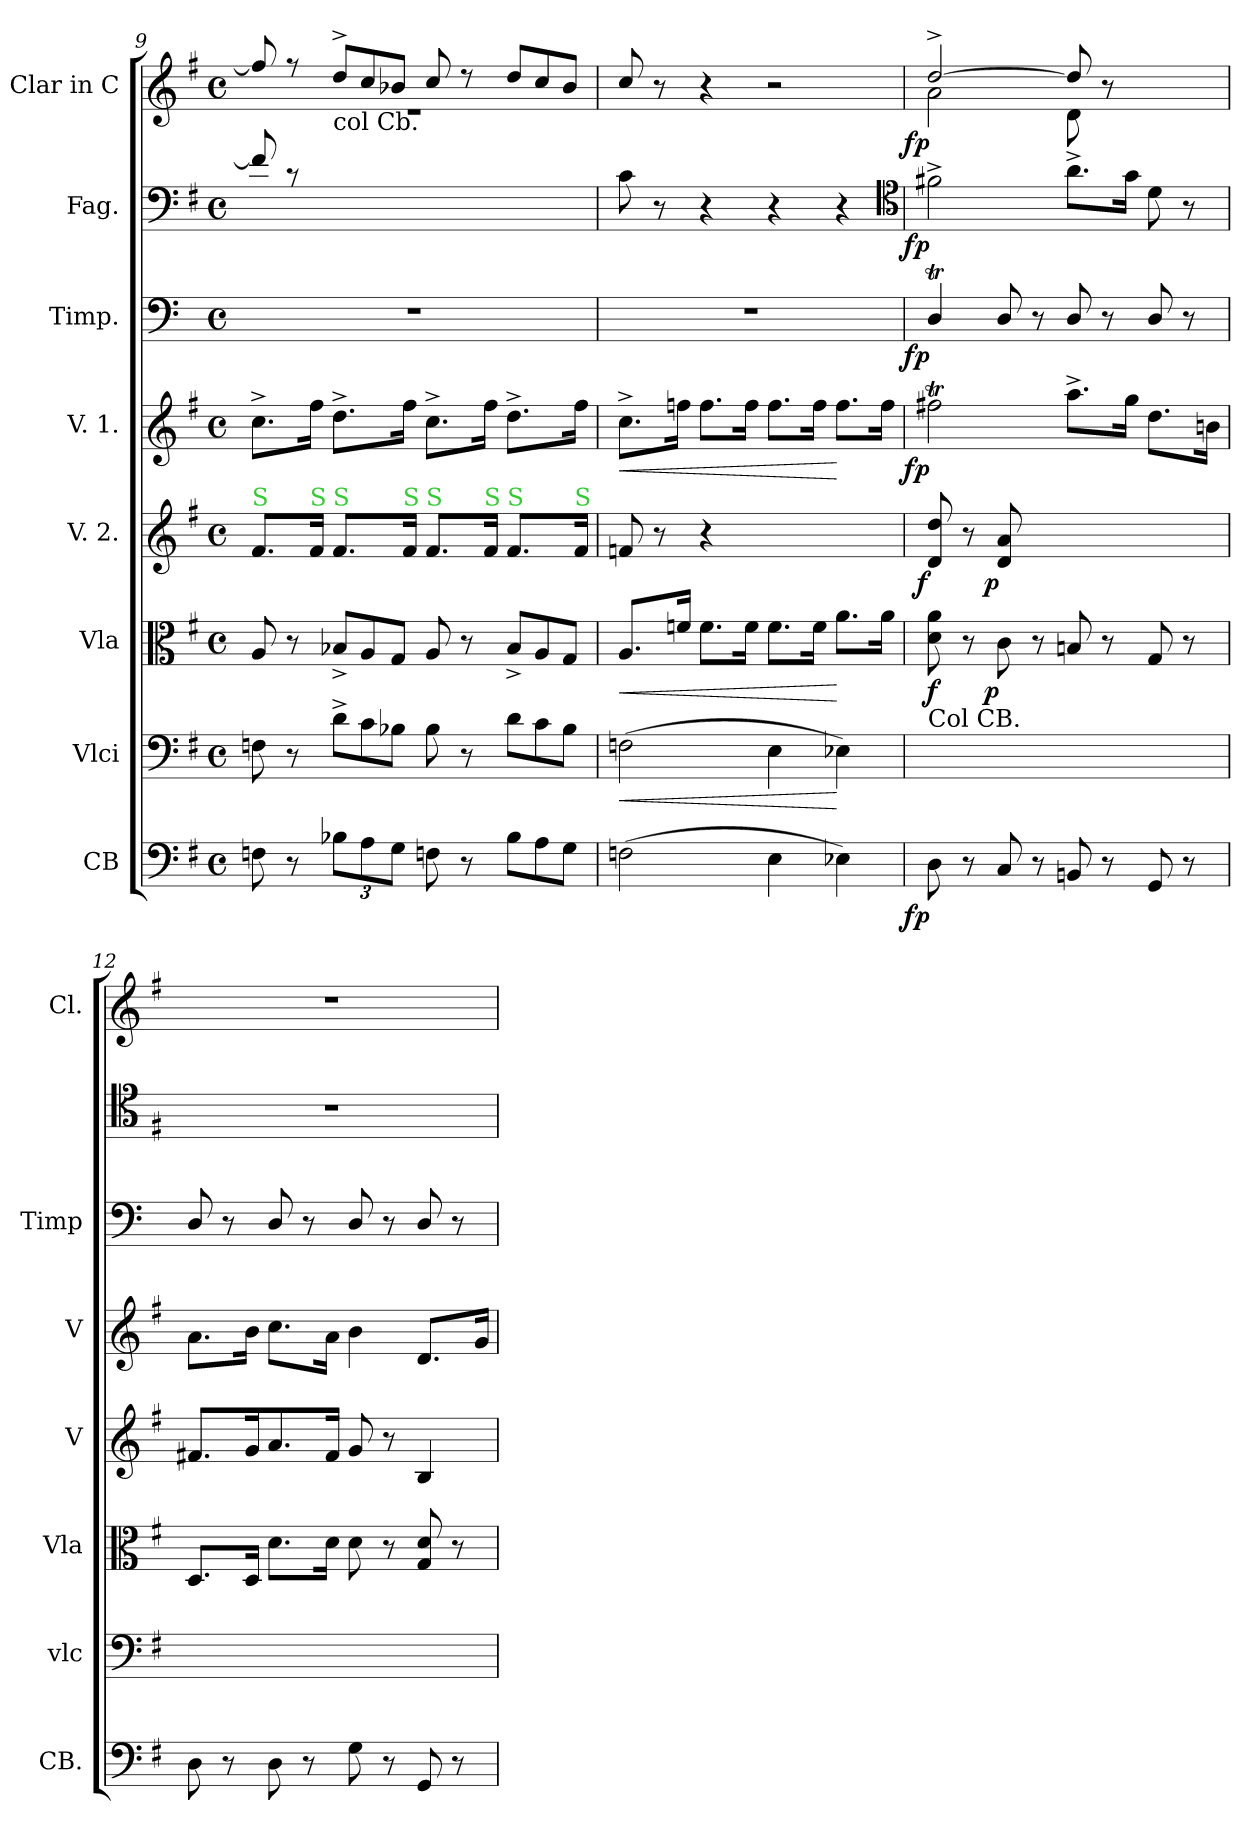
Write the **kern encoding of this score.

**kern	**dynam	**kern	**dynam	**kern	**dynam	**kern	**dynam	**kern	**dynam	**kern	**dynam	**kern	**dynam	**kern	**dynam
*part8	*part8	*part7	*part7	*part6	*part6	*part5	*part5	*part4	*part4	*part3	*part3	*part2	*part2	*part1	*part1
*staff8	*staff8	*staff7	*staff7	*staff6	*staff6	*staff5	*staff5	*staff4	*staff4	*staff3	*staff3	*staff2	*staff2	*staff1	*staff1
*I"CB	*	*I"Vlci	*	*I"Vla	*	*I"V. 2.	*	*I"V. 1.	*	*I"Timp.	*	*I"Fag.	*	*I"Clar in C	*
*I'CB.	*	*I'vlc	*	*I'Vla	*	*I'V	*	*I'V	*	*I'Timp	*	*	*	*I'Cl.	*
*clefF4	*	*clefF4	*	*clefC3	*	*clefG2	*	*clefG2	*	*clefF4	*	*clefF4	*	*clefG2	*
*k[f#]	*	*k[f#]	*	*k[f#]	*	*k[f#]	*	*k[f#]	*	*	*	*k[f#]	*	*k[f#]	*
*M4/4	*	*M4/4	*	*M4/4	*	*M4/4	*	*M4/4	*	*M4/4	*	*M4/4	*	*M4/4	*
*met(c)	*	*met(c)	*	*met(c)	*	*met(c)	*	*met(c)	*	*met(c)	*	*met(c)	*	*met(c)	*
=9	=9	=9	=9	=9	=9	=9	=9	=9	=9	=9	=9	=9	=9	=9	=9
*	*	*	*	*	*	*	*	*	*	*	*	*	*	*^	*
!	!	!	!	!	!	!LO:TX:a:color=limegreen:t=S	!	!	!	!	!	!	!	!	!	!
8Fn\	.	8Fn\	.	8A/	.	8.f#/L	.	8.cc^>\L	.	1r	.	8f/]	.	8ff/]	1re	.
8r	.	8r	.	8r	.	.	.	.	.	.	.	8rc	.	8r	.	.
!	!	!	!	!	!	!LO:TX:a:color=limegreen:t=S	!	!	!	!	!	!	!	!	!	!
.	.	.	.	.	.	16f#/Jk	.	16ff#\Jk	.	.	.	.	.	.	.	.
*	*	*Xtuplet	*	*Xtuplet	*	*	*	*	*	*	*	*Xtuplet	*	*Xtuplet	*	*
!	!	!	!	!	!	!	!	!	!	!	!	!LO:TX:a:t=col Cb.	!	!	!	!
!	!	!	!	!	!	!LO:TX:a:color=limegreen:t=S	!	!	!	!	!	!	!	!	!	!
12B-X\L	.	12d^>\L	.	12B-X^>/L	.	8.f#/L	.	8.dd^>\L	.	.	.	12b-X\Lyy	.	12dd^>/L	.	.
12A\	.	12c\	.	12A/	.	.	.	.	.	.	.	12a\yy	.	12cc/	.	.
12G\J	.	12B-X\J	.	12G/J	.	.	.	.	.	.	.	12g\Jyy	.	12b-X/J	.	.
!	!	!	!	!	!	!LO:TX:a:color=limegreen:t=S	!	!	!	!	!	!	!	!	!	!
.	.	.	.	.	.	16f#/Jk	.	16ff#\Jk	.	.	.	.	.	.	.	.
!	!	!	!	!	!	!LO:TX:a:color=limegreen:t=S	!	!	!	!	!	!	!	!	!	!
8Fn\	.	8B-\	.	8A/	.	8.f#/L	.	8.cc^>\L	.	.	.	8fn\yy	.	8cc/	.	.
8r	.	8r	.	8r	.	.	.	.	.	.	.	8ryy	.	8r	.	.
!	!	!	!	!	!	!LO:TX:a:color=limegreen:t=S	!	!	!	!	!	!	!	!	!	!
.	.	.	.	.	.	16f#/Jk	.	16ff#\Jk	.	.	.	.	.	.	.	.
*Xtuplet	*	*	*	*	*	*	*	*	*	*	*	*	*	*	*	*
!	!	!	!	!	!	!LO:TX:a:color=limegreen:t=S	!	!	!	!	!	!	!	!	!	!
12B-\L	.	12d\L	.	12B-^>/L	.	8.f#/L	.	8.dd^>\L	.	.	.	12b-\Lyy	.	12dd/L	.	.
12A\	.	12c\	.	12A/	.	.	.	.	.	.	.	12a\yy	.	12cc/	.	.
12G\J	.	12B-\J	.	12G/J	.	.	.	.	.	.	.	12g\Jyy	.	12b-/J	.	.
!	!	!	!	!	!	!LO:TX:a:color=limegreen:t=S	!	!	!	!	!	!	!	!	!	!
.	.	.	.	.	.	16f#/Jk	.	16ff#\Jk	.	.	.	.	.	.	.	.
*	*	*	*	*	*	*	*	*	*	*	*	*	*	*v	*v	*
=10	=10	=10	=10	=10	=10	=10	=10	=10	=10	=10	=10	=10	=10	=10	=10
!	!	!	!LO:HP:b	!	!LO:HP:b	!	!	!	!LO:HP:b	!	!	!	!	!	!
(>2Fn\	.	(>2Fn\	<	8.A/L	<	8fn/	.	8.cc^>\L	<	1r	.	8c\	.	8cc/	.
.	.	.	.	.	.	8r	.	.	.	.	.	8r	.	8r	.
.	.	.	.	16fn/Jk	.	.	.	16ffn\Jk	.	.	.	.	.	.	.
.	.	.	.	8.f\L	.	4r	.	8.ff\L	.	.	.	4r	.	4r	.
.	.	.	.	16f\Jk	.	.	.	16ff\Jk	.	.	.	.	.	.	.
4E\	.	4E\	.	8.f\L	.	2ryy	.	8.ff\L	.	.	.	4r	.	2r	.
.	.	.	.	16f\Jk	.	.	.	16ff\Jk	.	.	.	.	.	.	.
4E-X\)	.	4E-X\)	[	8.a\L	[	.	.	8.ff\L	[	.	.	4r	.	.	.
.	.	.	.	16a\Jk	.	.	.	16ff\Jk	.	.	.	.	.	.	.
*	*	*	*	*	*	*	*	*	*	*	*	*clefC4	*	*	*
=11	=11	=11	=11	=11	=11	=11	=11	=11	=11	=11	=11	=11	=11	=11	=11
*	*	*	*	*	*	*	*	*	*	*	*	*	*	*^	*
!	!	!LO:TX:a:t=Col CB.	!	!	!	!	!	!	!	!	!	!	!	!	!	!
!	!LO:DY:rj	!	!	!	!	!	!LO:DY:rj	!	!LO:DY:rj	!	!LO:DY:rj	!	!LO:DY:rj	!	!	!LO:DY:rj
8D\	fp	8D\yy	.	8d\ 8a\	f	8d/ 8dd/	f	2ff#Xt\	fp	4DT/	fp	2f#X^>\	fp	[2dd^>/	2a\	fp
8r	.	8ryy	.	8r	.	8r	.	.	.	.	.	.	.	.	.	.
!	!	!	!	!	!LO:DY:rj	!	!LO:DY:rj	!	!	!	!	!	!	!	!	!
8C/	.	8C/yy	.	8c\	p	8d/ 8a/	p	.	.	8D/	.	.	.	.	.	.
8r	.	8ryy	.	8r	.	8ryy	.	.	.	8r	.	.	.	.	.	.
8BBn/	.	8C/yy	.	8Bn/	.	2ryy	.	8.aa^>\L	.	8D/	.	8.a^>\L	.	8dd/]	8d\	.
8r	.	8ryy	.	8r	.	.	.	.	.	8r	.	.	.	8r	8ryy	.
.	.	.	.	.	.	.	.	16gg\Jk	.	.	.	16g\Jk	.	.	.	.
8GG/	.	8GG/yy	.	8G/	.	.	.	8.dd\L	.	8D/	.	8d\	.	4ryy	4ryy	.
8r	.	8ryy	.	8r	.	.	.	.	.	8r	.	8r	.	.	.	.
.	.	.	.	.	.	.	.	16bn\Jk	.	.	.	.	.	.	.	.
*	*	*	*	*	*	*	*	*	*	*	*	*	*	*v	*v	*
=12	=12	=12	=12	=12	=12	=12	=12	=12	=12	=12	=12	=12	=12	=12	=12
8D\	.	8D\yy	.	8.D/L	.	8.f#X/L	.	8.a\L	.	8D/	.	1r	.	1r	.
8r	.	8ryy	.	.	.	.	.	.	.	8r	.	.	.	.	.
.	.	.	.	16D/Jk	.	16g/K	.	16b\Jk	.	.	.	.	.	.	.
8D\	.	8D\yy	.	8.d\L	.	8.a/	.	8.cc\L	.	8D/	.	.	.	.	.
8r	.	8ryy	.	.	.	.	.	.	.	8r	.	.	.	.	.
.	.	.	.	16d\Jk	.	16f#/Jk	.	16a\Jk	.	.	.	.	.	.	.
8G\	.	8G\yy	.	8d\	.	8g/	.	4b\	.	8D/	.	.	.	.	.
8r	.	8ryy	.	8r	.	8r	.	.	.	8r	.	.	.	.	.
8GG/	.	8GG/yy	.	8G/ 8d/	.	4B/	.	8.d/L	.	8D/	.	.	.	.	.
8r	.	8ryy	.	8r	.	.	.	.	.	8r	.	.	.	.	.
.	.	.	.	.	.	.	.	16g/Jk	.	.	.	.	.	.	.
=	=	=	=	=	=	=	=	=	=	=	=	=	=	=	=
*-	*-	*-	*-	*-	*-	*-	*-	*-	*-	*-	*-	*-	*-	*-	*-
